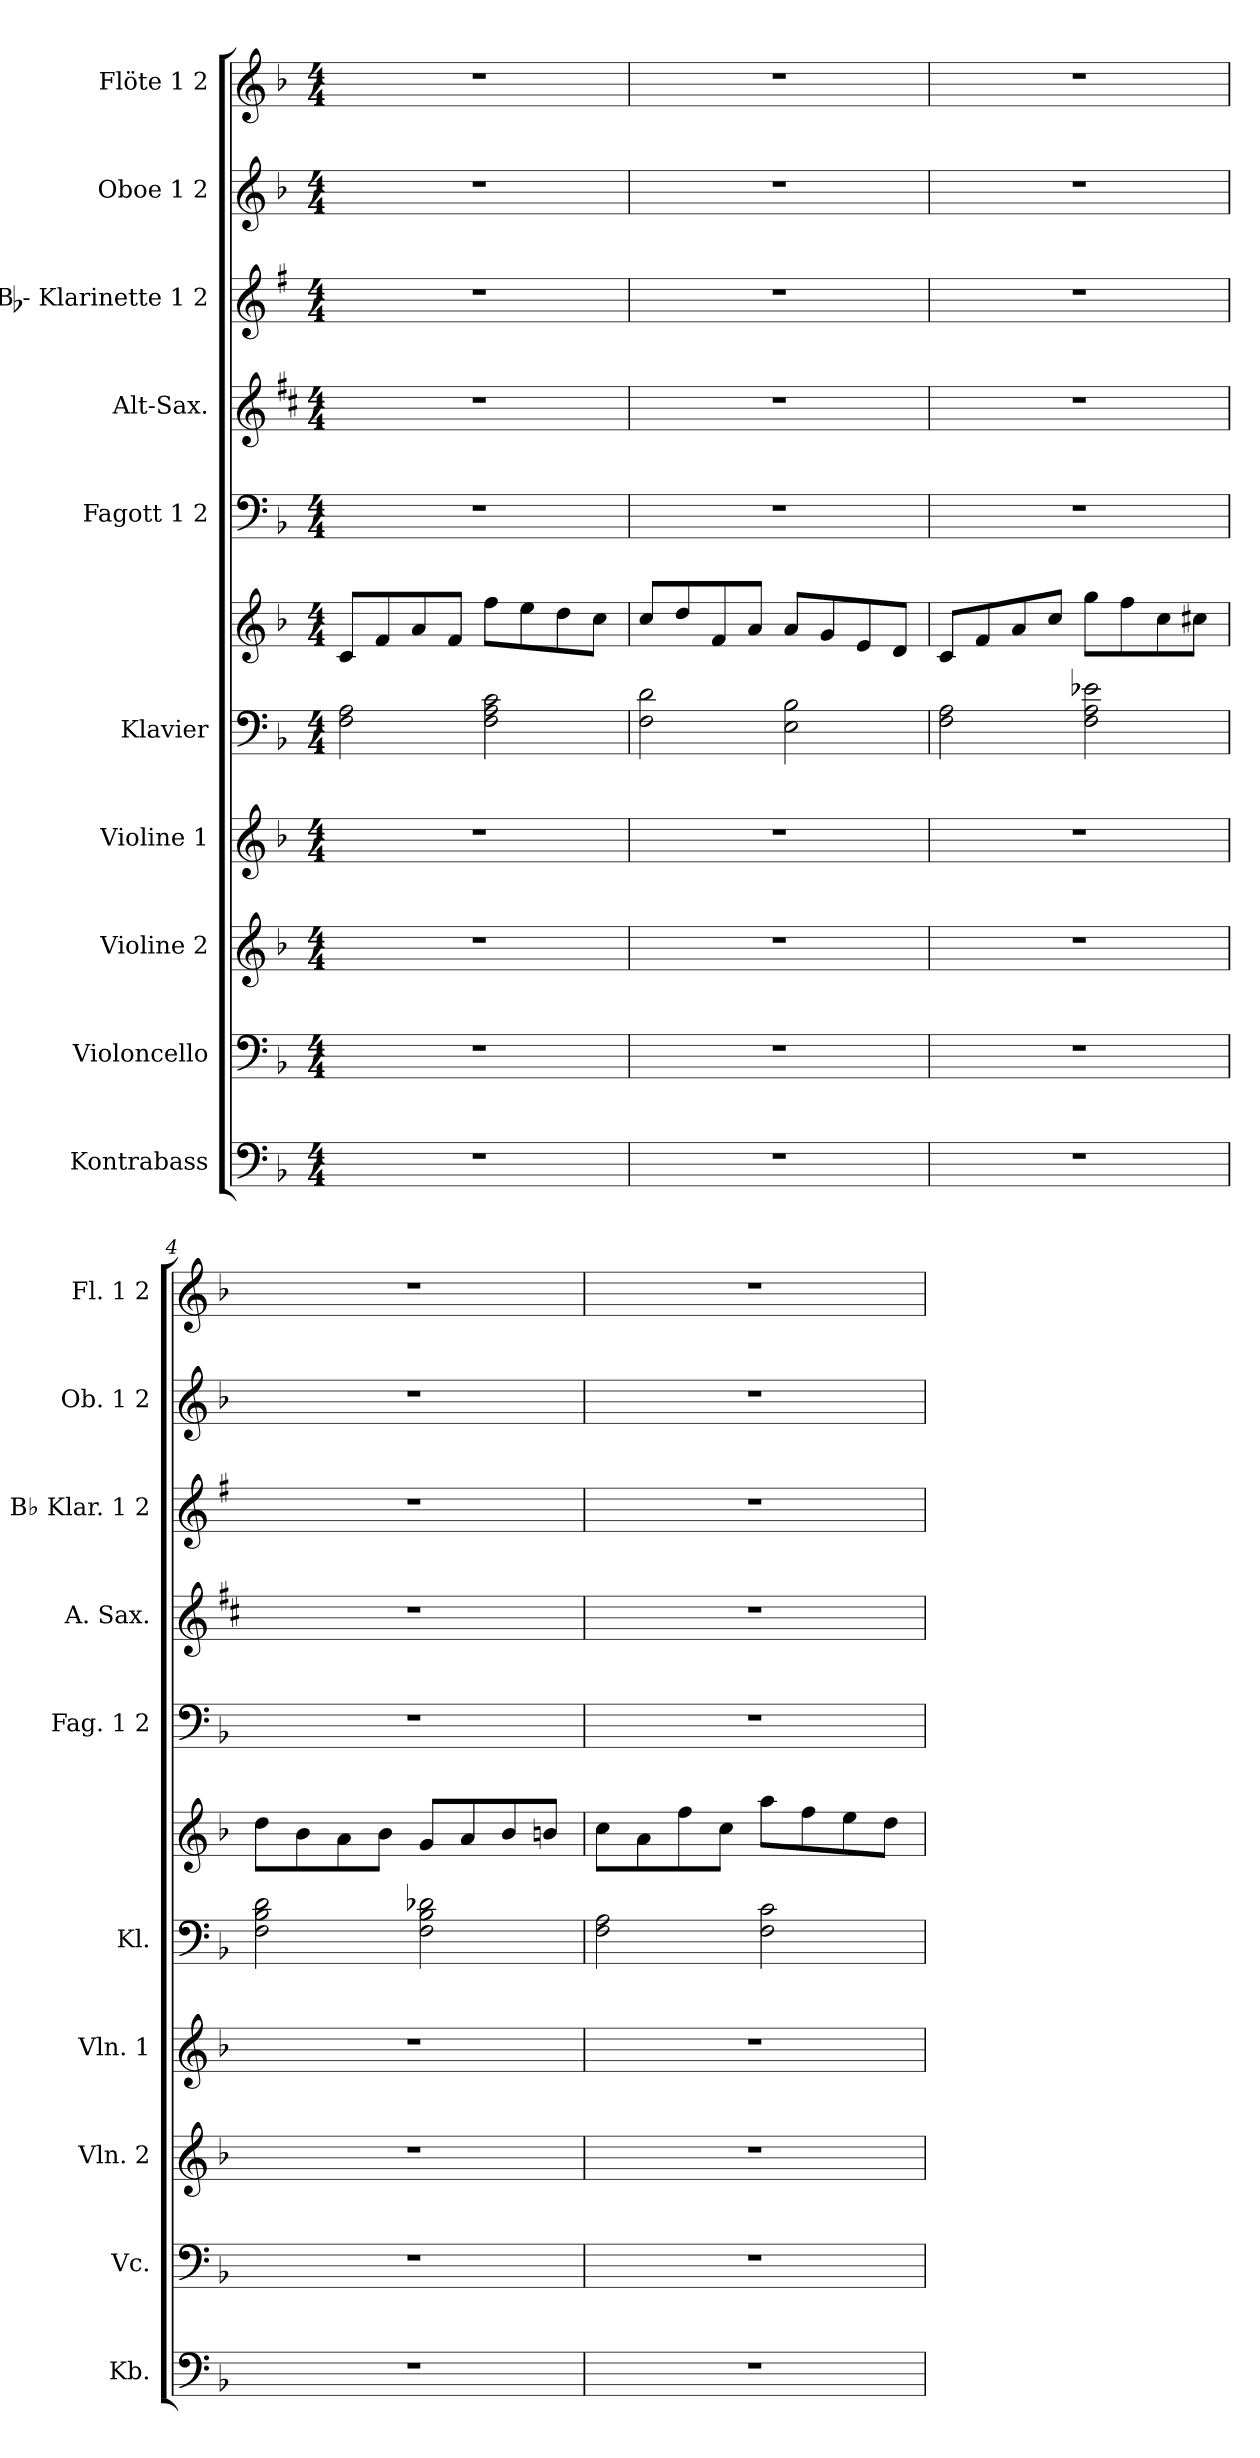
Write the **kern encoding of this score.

**kern	**kern	**kern	**kern	**kern	**kern	**kern	**kern	**kern	**kern	**kern
*part10	*part9	*part8	*part7	*part6	*part6	*part5	*part4	*part3	*part2	*part1
*staff11	*staff10	*staff9	*staff8	*staff7	*staff6	*staff5	*staff4	*staff3	*staff2	*staff1
*I"Kontrabass	*I"Violoncello	*I"Violine 2	*I"Violine 1	*I"Klavier	*	*I"Fagott 1  2	*I"Alt-Sax.	*I"Bb- Klarinette 1  2	*I"Oboe 1  2	*I"Flöte 1  2
*I'Kb.	*I'Vc.	*I'Vln. 2	*I'Vln. 1	*I'Kl.	*	*I'Fag. 1  2	*I'A. Sax.	*I'Bb Klar. 1  2	*I'Ob. 1  2	*I'Fl. 1  2
!!LO:PB:g=z
*clefF4	*clefF4	*clefG2	*clefG2	*clefF4	*clefG2	*clefF4	*clefG2	*clefG2	*clefG2	*clefG2
*ITrd7c12	*	*	*	*	*	*	*ITrd5c9	*ITrd1c2	*	*
*k[b-]	*k[b-]	*k[b-]	*k[b-]	*k[b-]	*k[b-]	*k[b-]	*k[b-]	*k[b-]	*k[b-]	*k[b-]
*F:	*F:	*F:	*F:	*F:	*F:	*F:	*F:	*F:	*F:	*F:
*M4/4	*M4/4	*M4/4	*M4/4	*M4/4	*M4/4	*M4/4	*M4/4	*M4/4	*M4/4	*M4/4
=1	=1	=1	=1	=1	=1	=1	=1	=1	=1	=1
1r	1r	1r	1r	2Fi\ 2Ai	8ci/L	1r	1r	1r	1r	1r
.	.	.	.	.	8fi/	.	.	.	.	.
.	.	.	.	.	8ai/	.	.	.	.	.
.	.	.	.	.	8fi/J	.	.	.	.	.
.	.	.	.	2Fi\ 2Ai 2ci	8ffi\L	.	.	.	.	.
.	.	.	.	.	8eei\	.	.	.	.	.
.	.	.	.	.	8ddi\	.	.	.	.	.
.	.	.	.	.	8cci\J	.	.	.	.	.
=2	=2	=2	=2	=2	=2	=2	=2	=2	=2	=2
1r	1r	1r	1r	2Fi\ 2di	8cci/L	1r	1r	1r	1r	1r
.	.	.	.	.	8ddi/	.	.	.	.	.
.	.	.	.	.	8fi/	.	.	.	.	.
.	.	.	.	.	8ai/J	.	.	.	.	.
.	.	.	.	2Ei\ 2B-i	8ai/L	.	.	.	.	.
.	.	.	.	.	8gi/	.	.	.	.	.
.	.	.	.	.	8ei/	.	.	.	.	.
.	.	.	.	.	8di/J	.	.	.	.	.
=3	=3	=3	=3	=3	=3	=3	=3	=3	=3	=3
1r	1r	1r	1r	2Fi\ 2Ai	8ci/L	1r	1r	1r	1r	1r
.	.	.	.	.	8fi/	.	.	.	.	.
.	.	.	.	.	8ai/	.	.	.	.	.
.	.	.	.	.	8cci/J	.	.	.	.	.
.	.	.	.	2Fi\ 2Ai 2e-Xi	8ggi\L	.	.	.	.	.
.	.	.	.	.	8ffi\	.	.	.	.	.
.	.	.	.	.	8cci\	.	.	.	.	.
.	.	.	.	.	8cc#Xi\J	.	.	.	.	.
=4	=4	=4	=4	=4	=4	=4	=4	=4	=4	=4
1r	1r	1r	1r	2Fi\ 2B-i 2di	8ddi\L	1r	1r	1r	1r	1r
.	.	.	.	.	8b-i\	.	.	.	.	.
.	.	.	.	.	8ai\	.	.	.	.	.
.	.	.	.	.	8b-i\J	.	.	.	.	.
.	.	.	.	2Fi\ 2B-i 2d-Xi	8gi/L	.	.	.	.	.
.	.	.	.	.	8ai/	.	.	.	.	.
.	.	.	.	.	8b-i/	.	.	.	.	.
.	.	.	.	.	8bni/J	.	.	.	.	.
=5	=5	=5	=5	=5	=5	=5	=5	=5	=5	=5
1r	1r	1r	1r	2Fi\ 2Ai	8cci\L	1r	1r	1r	1r	1r
.	.	.	.	.	8ai\	.	.	.	.	.
.	.	.	.	.	8ffi\	.	.	.	.	.
.	.	.	.	.	8cci\J	.	.	.	.	.
.	.	.	.	2Fi\ 2ci	8aai\L	.	.	.	.	.
.	.	.	.	.	8ffi\	.	.	.	.	.
.	.	.	.	.	8eei\	.	.	.	.	.
.	.	.	.	.	8ddi\J	.	.	.	.	.
=	=	=	=	=	=	=	=	=	=	=
*-	*-	*-	*-	*-	*-	*-	*-	*-	*-	*-
